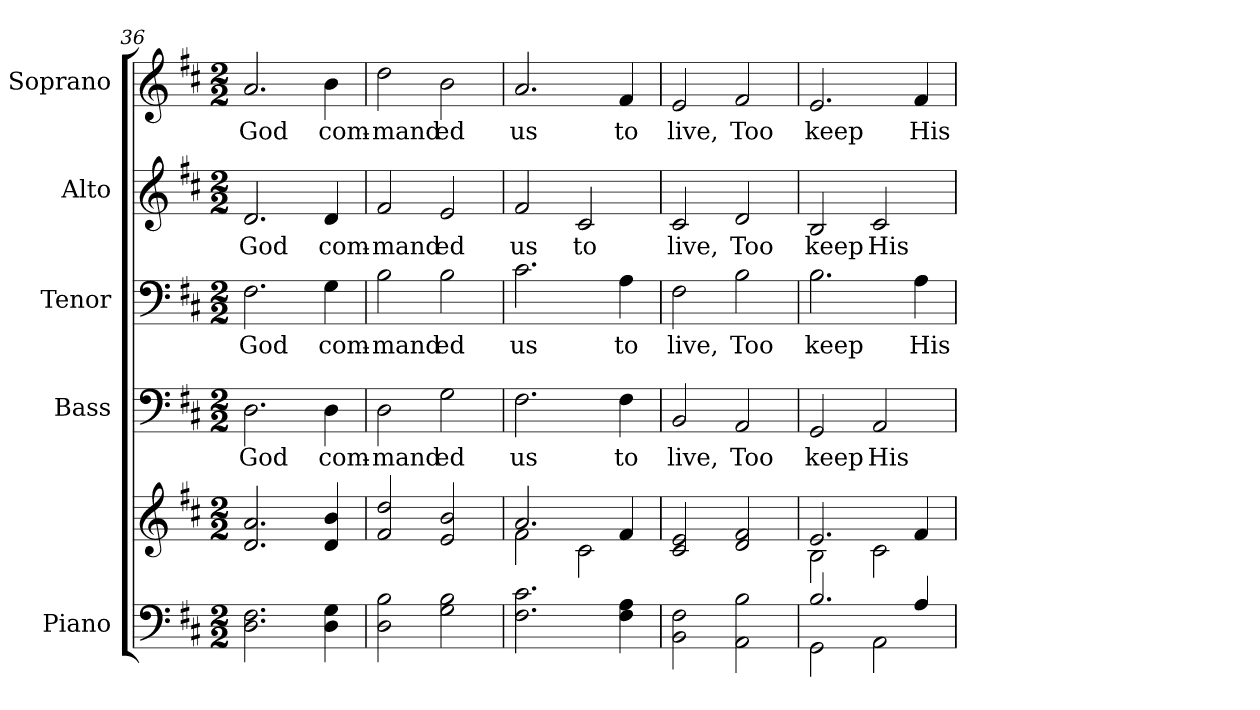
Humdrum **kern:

**kern	**kern	**kern	**text	**kern	**text	**kern	**text	**kern	**text
*part5	*part5	*part4	*part4	*part3	*part3	*part2	*part2	*part1	*part1
*staff6	*staff5	*staff4	*staff4	*staff3	*staff3	*staff2	*staff2	*staff1	*staff1
*I"Piano	*	*I"Bass	*	*I"Tenor	*	*I"Alto	*	*I"Soprano	*
*I'Pno.	*	*I'B.	*	*I'T.	*	*I'A.	*	*I'S.	*
*clefF4	*clefG2	*clefF4	*	*clefF4	*	*clefG2	*	*clefG2	*
*k[f#c#]	*k[f#c#]	*k[f#c#]	*	*k[f#c#]	*	*k[f#c#]	*	*k[f#c#]	*
*D:	*D:	*D:	*	*D:	*	*D:	*	*D:	*
*M2/2	*M2/2	*M2/2	*	*M2/2	*	*M2/2	*	*M2/2	*
=36	=36	=36	=36	=36	=36	=36	=36	=36	=36
!	!	!	!LO:LY:b:color=#000000	!	!	!	!	!	!
!	!	!	!	!	!LO:LY:b:color=#000000	!	!	!	!
!	!	!	!	!	!	!	!LO:LY:b:color=#000000	!	!
!	!	!	!	!	!	!	!	!	!LO:LY:b:color=#000000
2.Di\ 2.F#i	2.di/ 2.ai	2.Di\	God	2.F#i\	God	2.di/	God	2.ai/	God
!	!	!	!LO:LY:b:color=#000000	!	!	!	!	!	!
!	!	!	!	!	!LO:LY:b:color=#000000	!	!	!	!
!	!	!	!	!	!	!	!LO:LY:b:color=#000000	!	!
!	!	!	!	!	!	!	!	!	!LO:LY:b:color=#000000
4Di\ 4Gi	4di/ 4bi	4Di\	com-	4Gi\	com-	4di/	com-	4bi\	com-
=37	=37	=37	=37	=37	=37	=37	=37	=37	=37
!	!	!	!LO:LY:b:color=#000000	!	!	!	!	!	!
!	!	!	!	!	!LO:LY:b:color=#000000	!	!	!	!
!	!	!	!	!	!	!	!LO:LY:b:color=#000000	!	!
!	!	!	!	!	!	!	!	!	!LO:LY:b:color=#000000
2Di\ 2Bi	2f#i/ 2ddi	2Di\	-mand	2Bi\	-mand	2f#i/	-mand	2ddi\	-mand
!	!	!	!LO:LY:b:color=#000000	!	!	!	!	!	!
!	!	!	!	!	!LO:LY:b:color=#000000	!	!	!	!
!	!	!	!	!	!	!	!LO:LY:b:color=#000000	!	!
!	!	!	!	!	!	!	!	!	!LO:LY:b:color=#000000
2Gi\ 2Bi	2ei/ 2bi	2Gi\	ed	2Bi\	ed	2ei/	ed	2bi\	ed
=38	=38	=38	=38	=38	=38	=38	=38	=38	=38
*	*^	*	*	*	*	*	*	*	*
!	!	!	!	!LO:LY:b:color=#000000	!	!	!	!	!	!
!	!	!	!	!	!	!LO:LY:b:color=#000000	!	!	!	!
!	!	!	!	!	!	!	!	!LO:LY:b:color=#000000	!	!
!	!	!	!	!	!	!	!	!	!	!LO:LY:b:color=#000000
2.F#i\ 2.c#i	2.ai/	2f#i\	2.F#i\	us	2.c#i\	us	2f#i/	us	2.ai/	us
!	!	!	!	!	!	!	!	!LO:LY:b:color=#000000	!	!
.	.	2c#i\	.	.	.	.	2c#i/	to	.	.
!	!	!	!	!LO:LY:b:color=#000000	!	!	!	!	!	!
!	!	!	!	!	!	!LO:LY:b:color=#000000	!	!	!	!
!	!	!	!	!	!	!	!	!	!	!LO:LY:b:color=#000000
4F#i\ 4Ai	4f#i/	.	4F#i\	to	4Ai\	to	.	.	4f#i/	to
*	*v	*v	*	*	*	*	*	*	*	*
!!LO:PB:g=z
=39	=39	=39	=39	=39	=39	=39	=39	=39	=39
!	!	!	!LO:LY:b:color=#000000	!	!	!	!	!	!
!	!	!	!	!	!LO:LY:b:color=#000000	!	!	!	!
!	!	!	!	!	!	!	!LO:LY:b:color=#000000	!	!
!	!	!	!	!	!	!	!	!	!LO:LY:b:color=#000000
2BBi\ 2F#i	2c#i/ 2ei	2BBi/	live,	2F#i\	live,	2c#i/	live,	2ei/	live,
!	!	!	!LO:LY:b:color=#000000	!	!	!	!	!	!
!	!	!	!	!	!LO:LY:b:color=#000000	!	!	!	!
!	!	!	!	!	!	!	!LO:LY:b:color=#000000	!	!
!	!	!	!	!	!	!	!	!	!LO:LY:b:color=#000000
2AAi\ 2Bi	2di/ 2f#i	2AAi/	Too	2Bi\	Too	2di/	Too	2f#i/	Too
=40	=40	=40	=40	=40	=40	=40	=40	=40	=40
*^	*^	*	*	*	*	*	*	*	*
!	!	!	!	!	!LO:LY:b:color=#000000	!	!	!	!	!	!
!	!	!	!	!	!	!	!LO:LY:b:color=#000000	!	!	!	!
!	!	!	!	!	!	!	!	!	!LO:LY:b:color=#000000	!	!
!	!	!	!	!	!	!	!	!	!	!	!LO:LY:b:color=#000000
2.Bi/	2GGi\	2.ei/	2Bi\	2GGi/	keep	2.Bi\	keep	2Bi/	keep	2.ei/	keep
!	!	!	!	!	!LO:LY:b:color=#000000	!	!	!	!	!	!
!	!	!	!	!	!	!	!	!	!LO:LY:b:color=#000000	!	!
.	2AAi\	.	2c#i\	2AAi/	His	.	.	2c#i/	His	.	.
!	!	!	!	!	!	!	!LO:LY:b:color=#000000	!	!	!	!
!	!	!	!	!	!	!	!	!	!	!	!LO:LY:b:color=#000000
4Ai/	.	4f#i/	.	.	.	4Ai\	His	.	.	4f#i/	His
*v	*v	*	*	*	*	*	*	*	*	*	*
*	*v	*v	*	*	*	*	*	*	*	*
=	=	=	=	=	=	=	=	=	=
*-	*-	*-	*-	*-	*-	*-	*-	*-	*-
